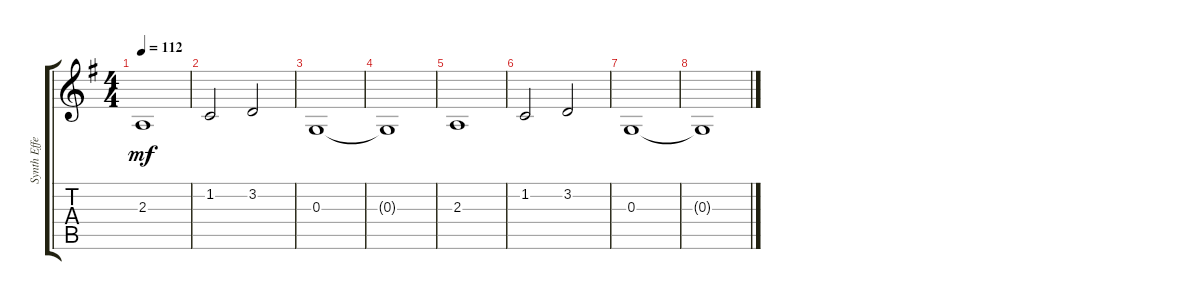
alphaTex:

\track ("Synth Effects" "Synth Effe") {instrument pad8sweep}
\staff {score tabs}
\tuning (E4 B3 G3 D3 A2 E2) {hide}
\ts (4 4)
\tempo 112
\clef g2
\ks g
2.3.1{dy mf} |
1.2.2 3.2.2 |
0.3.1 |
0.3{t}.1 |
2.3.1 |
1.2.2 3.2.2 |
0.3.1 |
0.3{t}.1
